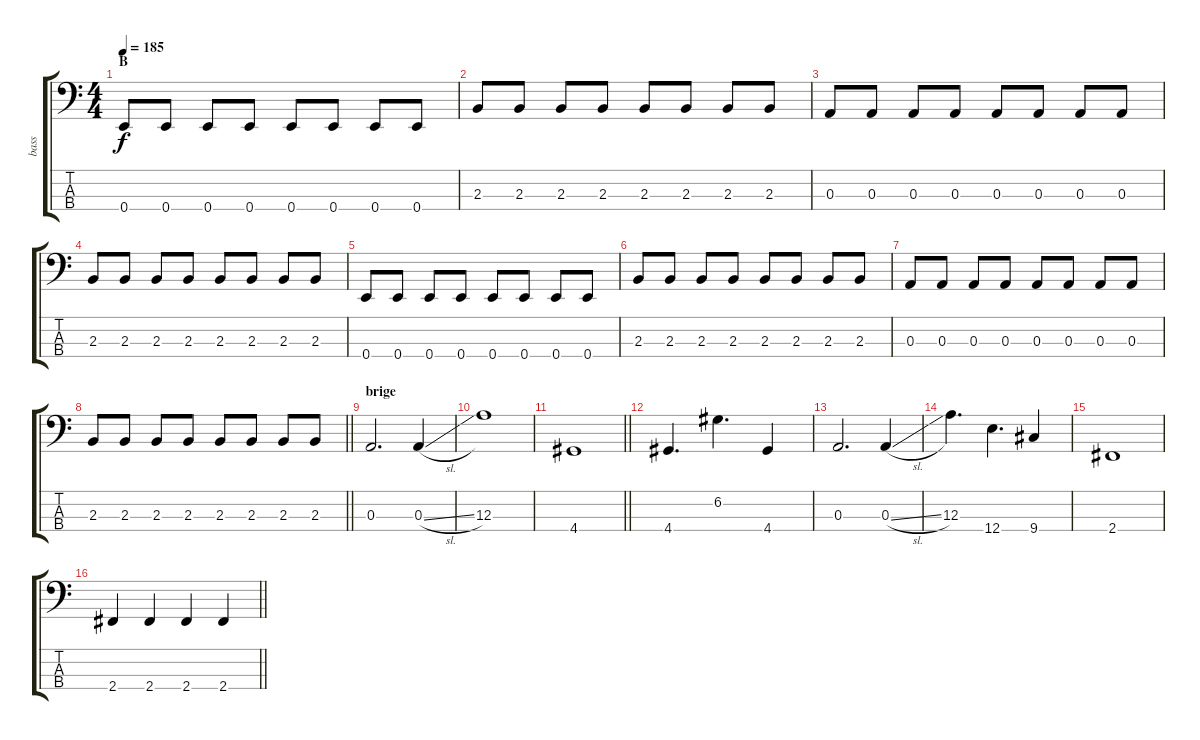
\track ("bass" "bass") {instrument electricbassfinger}
\staff {score tabs}
\tuning (G2 D2 A1 E1) {hide}
\ts (4 4)
\section ("" "B")
\tempo 185
\clef f4
\ks c
0.4.8{dy f} 0.4.8 0.4.8 0.4.8 0.4.8 0.4.8 0.4.8 0.4.8 |
2.3.8 2.3.8 2.3.8 2.3.8 2.3.8 2.3.8 2.3.8 2.3.8 |
0.3.8 0.3.8 0.3.8 0.3.8 0.3.8 0.3.8 0.3.8 0.3.8 |
2.3.8 2.3.8 2.3.8 2.3.8 2.3.8 2.3.8 2.3.8 2.3.8 |
0.4.8 0.4.8 0.4.8 0.4.8 0.4.8 0.4.8 0.4.8 0.4.8 |
2.3.8 2.3.8 2.3.8 2.3.8 2.3.8 2.3.8 2.3.8 2.3.8 |
0.3.8 0.3.8 0.3.8 0.3.8 0.3.8 0.3.8 0.3.8 0.3.8 |
\barLineRight lightlight
2.3.8 2.3.8 2.3.8 2.3.8 2.3.8 2.3.8 2.3.8 2.3.8 |
\section ("" "brige")
0.3.2{d} 0.3{sl}.4 |
12.3.1 |
\barLineRight lightlight
4.4.1 |
4.4.4{d} 6.2.4{d} 4.4.4 |
0.3.2{d} 0.3{sl}.4 |
12.3.4{d} 12.4.4{d} 9.4.4 |
2.4.1 |
\barLineRight lightlight
2.4.4 2.4.4 2.4.4 2.4.4
